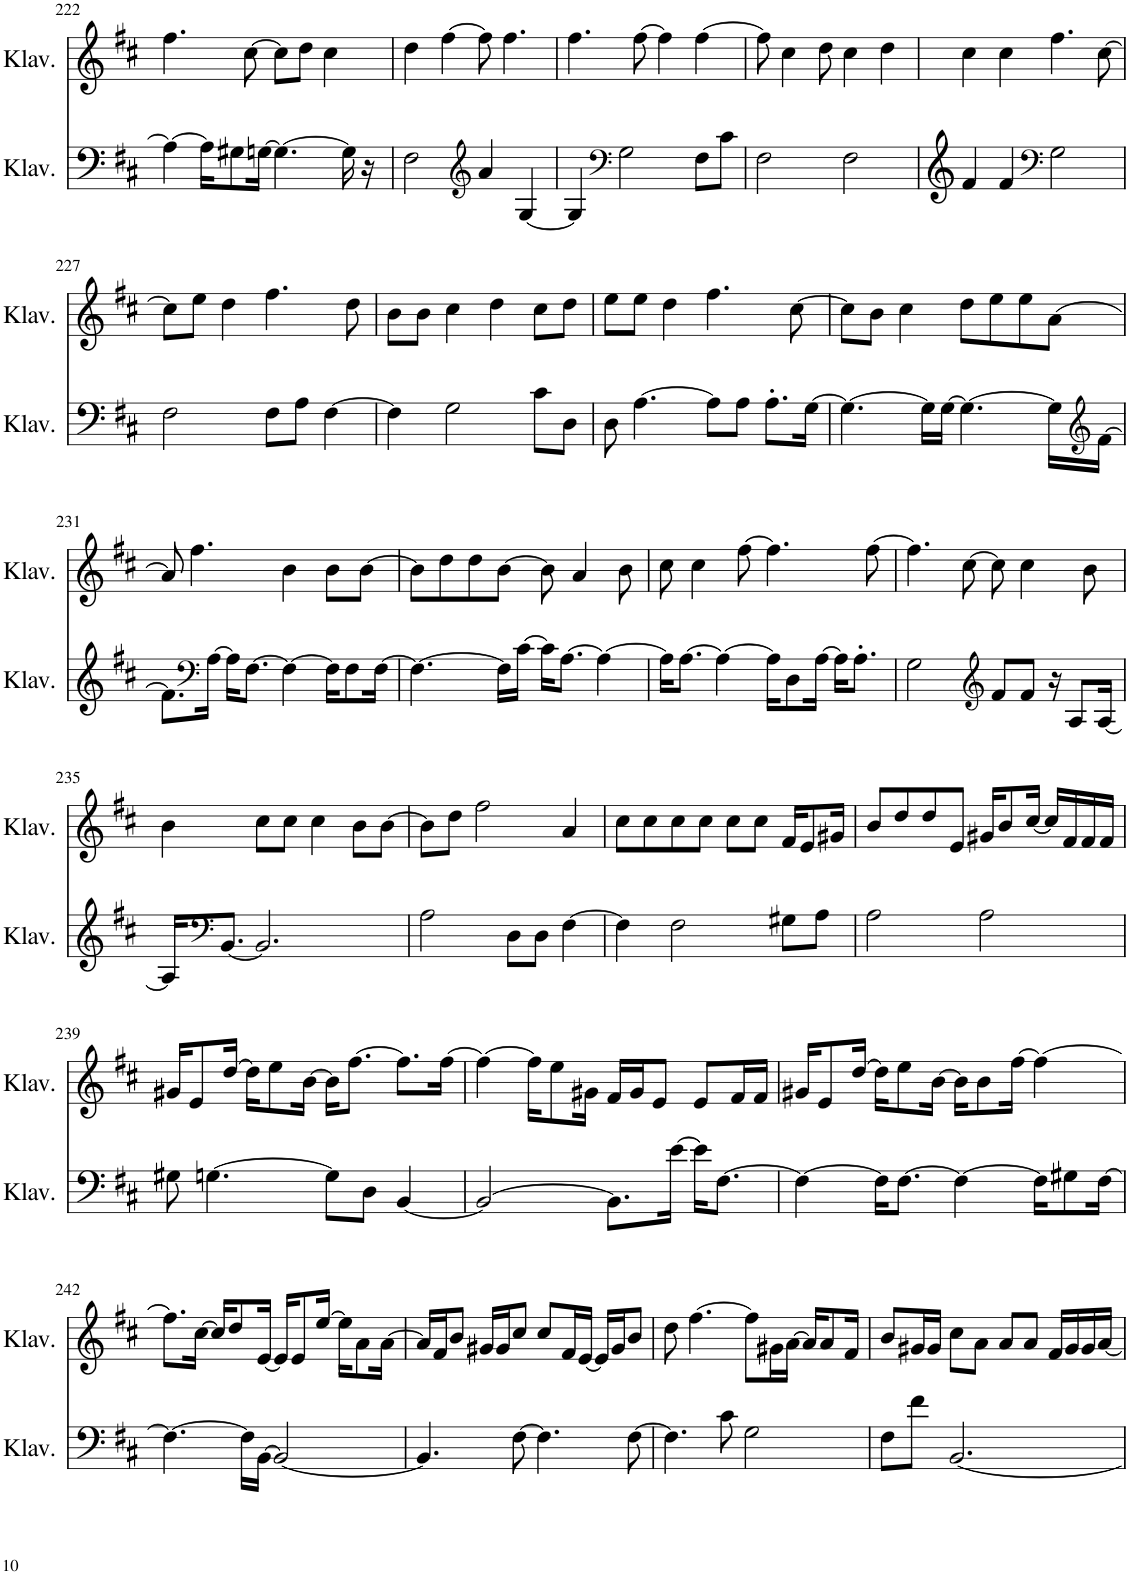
**kern	**kern
*part2	*part1
*staff2	*staff1
*I"Klavier	*I"Klavier
*I'Klav.	*I'Klav.
!!LO:PB:g=z
*clefF4	*clefG2
*k[f#c#]	*k[f#c#]
*M4/4	*M4/4
=222	=222
4A\_	4.ff#\
16A\KL]	.
8G#X\	.
.	[8cc#\
[16Gn\Jk	.
4.G\_	8cc#\L]
.	8dd\J
.	4cc#\
16G\]	.
16r	.
=223	=223
2F#\	4dd\
.	[4ff#\
*clefG2	*
4a/	8ff#\]
.	4.ff#\
[4G/	.
=224	=224
4G/]	4.ff#\
*clefF4	*
2G\	.
.	[8ff#\
.	4ff#\]
8F#\L	[4ff#\
8c#\J	.
=225	=225
2F#\	8ff#\]
.	4cc#\
.	8dd\
2F#\	4cc#\
.	4dd\
=226	=226
4f#/	4cc#\
4f#/	4cc#\
*clefF4	*
2G\	4.ff#\
.	[8cc#\
!!LO:LB:g=z
=227	=227
2F#\	8cc#\L]
.	8ee\J
.	4dd\
8F#\L	4.ff#\
8A\J	.
[4F#\	.
.	8dd\
=228	=228
4F#\]	8b\L
.	8b\J
2G\	4cc#\
.	4dd\
8c#\L	8cc#\L
8D\J	8dd\J
=229	=229
8D\	8ee\L
[4.A\	8ee\J
.	4dd\
8A\L]	4.ff#\
8A\J	.
8.A'\L	.
.	[8cc#\
[16G\Jk	.
=230	=230
4.G\_	8cc#\L]
.	8b\J
.	4cc#\
16G\LL]	.
[16G\JJ	.
4.G\_	8dd\L
.	8ee\
.	8ee\
16G\LL]	[8a\J
*clefG2	*
[16f#\JJ	.
!!LO:LB:g=z
=231	=231
8.f#\L]	8a/]
.	4.ff#\
*clefF4	*
[16A\Jk	.
16A\KL]	.
[8.F#\J	.
4F#\_	4b\
16F#\KL]	8b\L
8F#\	.
.	[8b\J
[16F#\Jk	.
=232	=232
4.F#\_	8b\L]
.	8dd\
.	8dd\
16F#\LL]	[8b\J
[16c#\JJ	.
16c#\KL]	8b\]
[8.A\J	.
.	4a/
4A\_	.
.	8b\
=233	=233
16A\KL]	8cc#\
[8.A\J	.
.	4cc#\
4A\_	.
.	[8ff#\
16A\KL]	4.ff#\]
8D\	.
[16A\Jk	.
16A\KL]	.
8.A'\J	.
.	[8ff#\
=234	=234
2G\	4.ff#\]
.	[8cc#\
*clefG2	*
8f#/L	8cc#\]
8f#/J	4cc#\
16r	.
8A/L	.
.	8b\
[16A/Jk	.
!!LO:LB:g=z
=235	=235
16A/KL]	4b\
*clefF4	*
[8.BB/J	.
2.BB/]	8cc#\L
.	8cc#\J
.	4cc#\
.	8b\L
.	[8b\J
=236	=236
2A\	8b\L]
.	8dd\J
.	2ff#\
8D\L	.
8D\J	.
[4F#\	4a/
=237	=237
4F#\]	8cc#\L
.	8cc#\
2F#\	8cc#\
.	8cc#\J
.	8cc#\L
.	8cc#\J
8G#X\L	16f#/KL
.	8e/
8A\J	.
.	16g#X/Jk
=238	=238
2A\	8b/L
.	8dd/
.	8dd/
.	8e/J
2A\	16g#X/KL
.	8b/
.	[16cc#/Jk
.	16cc#/LL]
.	16f#/
.	16f#/
.	16f#/JJ
!!LO:LB:g=z
=239	=239
8G#X\	16g#X/KL
.	8e/
[4.Gn\	.
.	[16dd/Jk
.	16dd\KL]
.	8ee\
.	[16b\Jk
8G\L]	16b\KL]
.	[8.ff#\J
8D\J	.
[4BB/	8.ff#\L]
.	[16ff#\Jk
=240	=240
2BB/_	4ff#\_
.	16ff#\KL]
.	8ee\
.	16g#X\Jk
8.BB\L]	16f#/LL
.	16g#/J
.	8e/J
[16e\Jk	.
16e\KL]	8e/L
[8.F#\J	.
.	16f#/L
.	16f#/JJ
=241	=241
4F#\_	16g#X/KL
.	8e/
.	[16dd/Jk
16F#\KL]	16dd\KL]
[8.F#\J	8ee\
.	[16b\Jk
4F#\_	16b\KL]
.	8b\
.	[16ff#\Jk
16F#\KL]	4ff#\_
8G#X\	.
[16F#\Jk	.
!!LO:LB:g=z
=242	=242
4.F#\_	8.ff#\L]
.	[16cc#\Jk
.	16cc#/KL]
.	8dd/
16F#\LL]	.
[16BB\JJ	[16e/Jk
2BB/_	16e/KL]
.	8e/
.	[16ee/Jk
.	16ee\KL]
.	8a\
.	[16a\Jk
=243	=243
4.BB/]	16a/LL]
.	16f#/J
.	8b/J
.	16g#X/LL
.	16g#/J
[8F#\	8cc#/J
4.F#\]	8cc#/L
.	16f#/L
.	[16e/JJ
.	16e/LL]
.	16g#/J
[8F#\	8b/J
=244	=244
4.F#\]	8dd\
.	[4.ff#\
8c#\	.
2G\	8ff#\L]
.	16g#X\L
.	[16a\JJ
.	16a/KL]
.	8a/
.	16f#/Jk
=245	=245
8F#\L	8b/L
8f#\J	16g#X/L
.	16g#/JJ
[2.BB/	8cc#\L
.	8a\J
.	8a/L
.	8a/J
.	16f#/LL
.	16g#/
.	16g#/
.	[16a/JJ
=	=
*-	*-
